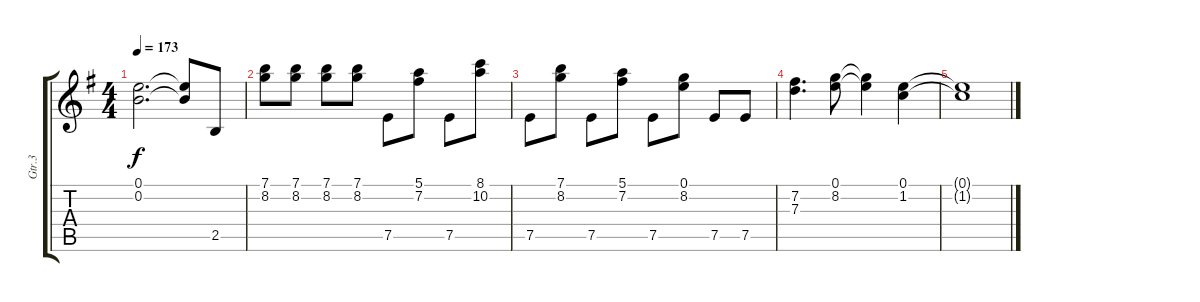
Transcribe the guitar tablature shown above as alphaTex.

\track ("Gtr.3" "Gtr.3") {instrument electricguitarclean}
\staff {score tabs}
\tuning (E4 B3 G3 D3 A2 E2) {hide}
\ts (4 4)
\tempo 173
\clef g2
\ks g
(0.1{t} 0.2{t}).2{d dy f} (0.1{t} 0.2{t}).8 2.5.8 |
(7.1 8.2).8 (7.1 8.2).8 (7.1 8.2).8 (7.1 8.2).8 7.5.8 (5.1 7.2).8 7.5.8 (8.1 10.2).8 |
7.5.8 (7.1 8.2).8 7.5.8 (5.1 7.2).8 7.5.8 (0.1 8.2).8 7.5.8 7.5.8 |
(7.2 7.3).4{d} (0.1 8.2).8 (0.1{t} 8.2{t}).4 (0.1 1.2).4 |
(0.1{t} 1.2{t}).1
